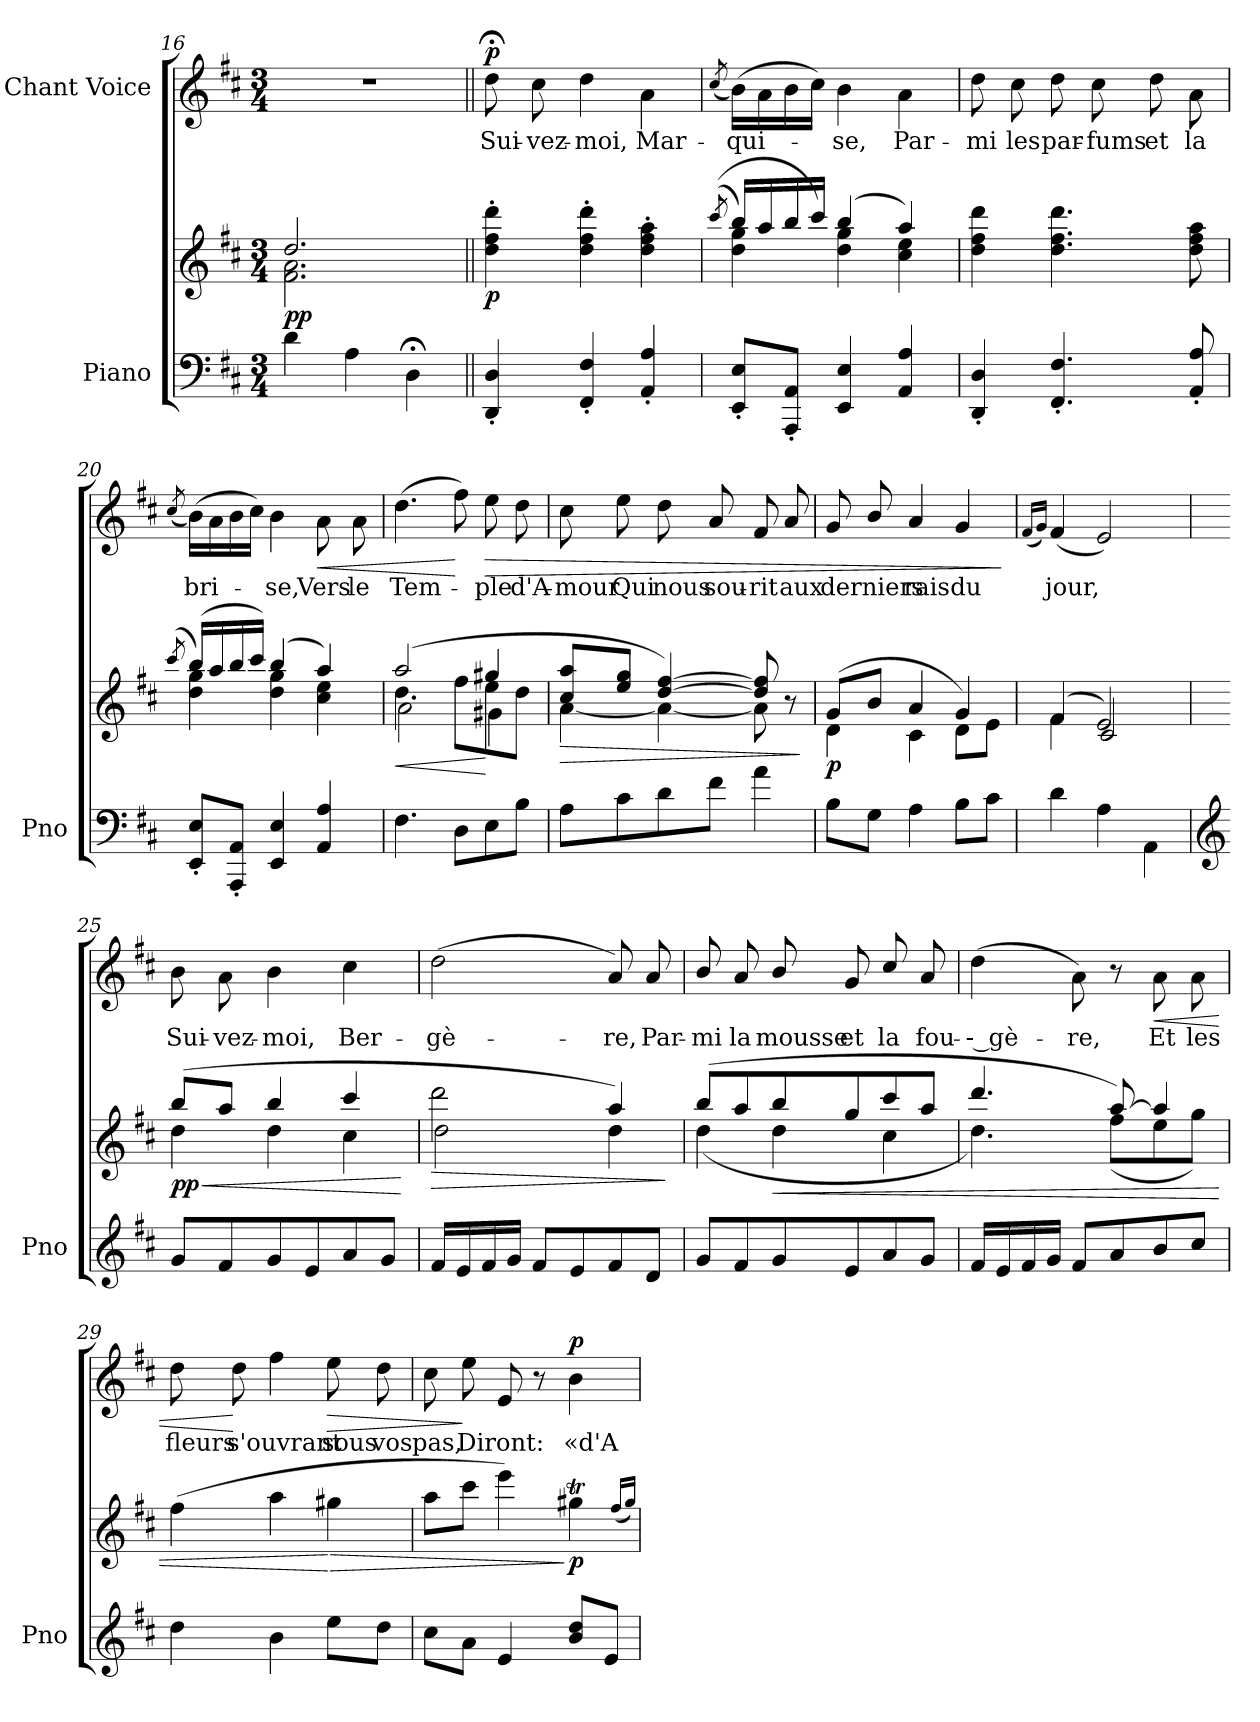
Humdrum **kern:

**kern	**kern	**dynam	**kern	**text	**dynam
*part2	*part2	*part2	*part1	*part1	*part1
*staff3	*staff2	*staff2/3	*staff1	*staff1	*staff1
*I"Piano	*	*	*I"Chant Voice	*	*
*I'Pno	*	*	*	*	*
*clefF4	*clefG2	*	*clefG2	*	*
*k[f#c#]	*k[f#c#]	*	*k[f#c#]	*	*
*M3/4	*M3/4	*	*M3/4	*	*
=16	=16	=16	=16	=16	=16
*	*^	*	*	*	*
!	!	!	!LO:DY:b	!	!	!
4d\	2.dd/	2.f#\ 2.a\	pp	2.r	.	.
4A\	.	.	.	.	.	.
4D;<\	.	.	.	.	.	.
*	*v	*v	*	*	*	*
=17||	=17||	=17||	=17||	=17||	=17||
!	!	!LO:DY:b	!	!	!LO:DY:a
4DD/' 4D/'	4dd\' 4ff#\' 4ddd\'	p	8dd;<\	Sui-	p
.	.	.	8cc#\	-vez-	.
4FF#/' 4F#/'	4dd\' 4ff#\' 4ddd\'	.	4dd\	-moi,	.
4AA/' 4A/'	4dd\' 4ff#\' 4aa\'	.	4a\	Mar-	.
=18	=18	=18	=18	=18	=18
.	((>8qccc#/	.	(8qcc#/	.	.
*	*^	*	*	*	*
8EE/' 8E/'L	16bb/LL)	4dd\ 4gg\	.	(>16b\LL)	-qui-	.
.	16aa/	.	.	16a\	.	.
8AAA/' 8AA/'J	16bb/	.	.	16b\	.	.
.	16ccc#/JJ)	.	.	16cc#\JJ)	.	.
4EE/ 4E/	(4bb/	4dd\ 4gg\	.	4b\	-se,	.
4AA/ 4A/	4aa/)	4cc#\ 4ee\	.	4a\	Par-	.
*	*v	*v	*	*	*	*
=19	=19	=19	=19	=19	=19
4DD/' 4D/'	4dd\ 4ff#\ 4ddd\	.	8dd\	-mi	.
.	.	.	8cc#\	les	.
4.FF#/' 4.F#/'	4.dd\ 4.ff#\ 4.ddd\	.	8dd\	par-	.
.	.	.	8cc#\	-fums	.
.	.	.	8dd\	et	.
8AA/' 8A/'	8dd\ 8ff#\ 8aa\	.	8a\	la	.
=20	=20	=20	=20	=20	=20
.	(8qccc#/	.	(8qcc#/	.	.
*	*^	*	*	*	*
8EE/' 8E/'L	(16bb/LL)	4dd\ 4gg\	.	(16b\LL)	bri-	.
.	16aa/	.	.	16a\	.	.
8AAA/' 8AA/'J	16bb/	.	.	16b\	.	.
.	16ccc#/JJ)	.	.	16cc#\JJ)	.	.
4EE/ 4E/	(4bb/	4dd\ 4gg\	.	4b\	-se,	.
!	!	!	!	!	!	!LO:HP:b
4AA/ 4A/	4aa/)	4cc#\ 4ee\	.	8a\	Vers	<
.	.	.	.	8a\	le	.
*	*v	*v	*	*	*	*
=21	=21	=21	=21	=21	=21
!	!	!LO:HP:b	!	!	!
*	*^	*	*	*	*
*	*	*^	*	*	*	*
!	!	!	!	!LO:DY:n=1:a	!	!	!
!	!	!	!	!LO:DY:n=2:a	!	!	!
4.F#\	(2aa/	4.dd\	2a\	< other-dynamics f	(4.dd\	Tem-	.
8D\L	.	8ff#\L	.	.	8ff#\)	.	[
!	!	!	!	!	!	!	!LO:HP:b
8E\	4gg#X/	8ee\	4g#X\	[	8ee\	-ple	>
8B\J	.	8dd\J	.	.	8dd\	d'A-	.
*	*	*v	*v	*	*	*	*
=22	=22	=22	=22	=22	=22	=22
!	!	!	!LO:HP:b	!	!	!
8A\L	8cc#/ 8aa/L	[4a\	>	8cc#\	-mour	.
8c#\	8ee/ 8gg/J	.	.	8ee\	Qui	.
8d\	[4dd/ [4ff#/)	4a\_	.	8dd\	nous	.
8f#\J	.	.	.	8a/	sou-	.
4a\	8dd/] 8ff#/]	8a\]	.	8f#/	-rit	.
.	8r	8ryy	.	8a/	aux	.
*	*v	*v	*	*	*	*
.	.	]	.	.	.
=23	=23	=23	=23	=23	=23
*	*^	*	*	*	*
!	!	!	!LO:DY:b	!	!	!
8B\L	(8g/L	4d\	p	8g/	derniers	.
8G\J	8b/J	.	.	8b/	.	.
4A\	4a/	4c#\	.	4a/	rais	.
8B\L	4g/)	8d\L	.	4g/	du	.
8c#\J	.	8e\J	.	.	.	.
*	*v	*v	*	*	*	*
.	.	.	.	.	]
=24	=24	=24	=24	=24	=24
.	.	.	(16qf#/LL	.	.
.	.	.	16qg/JJ)	.	.
*	*^	*	*	*	*
4d\	(4f#/	4f#\	.	(4f#/	jour,	.
4A\	2e/)	2c#/	.	2e/)	.	.
4AA\	.	.	.	.	.	.
=25	=25	=25	=25	=25	=25	=25
*clefG2	*	*	*	*	*	*
!	!	!	!LO:HP:b	!	!	!
!	!	!	!LO:DY:n=1:b	!	!	!
8g/L	(8bb/L	4dd\	< pp	8b\	Sui-	.
8f#/	8aa/J	.	.	8a\	-vez-	.
8g/	4bb/	4dd\	.	4b\	-moi,	.
8e/	.	.	.	.	.	.
8a/	4ccc#/	4cc#\	.	4cc#\	Ber-	.
8g/J	.	.	.	.	.	.
*	*v	*v	*	*	*	*
.	.	[	.	.	.
=26	=26	=26	=26	=26	=26
!	!	!LO:HP:b	!	!	!
*	*^	*	*	*	*
16f#/LL	2ddd\	2dd\	>	(2dd\	-gè-	.
16e/	.	.	.	.	.	.
16f#/	.	.	.	.	.	.
16g/JJ	.	.	.	.	.	.
8f#/L	.	.	.	.	.	.
8e/	.	.	.	.	.	.
8f#/	4aa/)	4dd\	.	8a/)	-re,	.
8d/J	.	.	.	8a/	Par-	.
*	*v	*v	*	*	*	*
.	.	]	.	.	.
=27	=27	=27	=27	=27	=27
*	*^	*	*	*	*
!	!	!	!LO:DY:b	!	!	!
!	!	!	!LO:DY:n=1:b	!	!	!
8g/L	(8bb/L	(4dd\	other-dynamics f	8b/	-mi	.
8f#/	8aa/	.	.	8a/	la	.
!	!	!	!LO:HP:b	!	!	!
8g/	8bb/	4dd\	<	8b/	mousse	.
8e/	8gg/	.	.	8g/	et	.
8a/	8ccc#/	4cc#\	.	8cc#/	la	.
8g/J	8aa/J	.	.	8a/	fou-	.
=28	=28	=28	=28	=28	=28	=28
16f#/LL	4.ddd/	4.dd\)	.	(4dd\	-- gè-	.
16e/	.	.	.	.	.	.
16f#/	.	.	.	.	.	.
16g/JJ	.	.	.	.	.	.
8f#/L	.	.	.	8a\)	-re,	.
8a/	[8aa/)	(8ff#\L	.	8r	.	.
!	!	!	!	!	!	!LO:HP:b
8b/	4aa/]	8ee\	.	8a\	Et	<
8cc#/J	.	8gg\J)	.	8a\	les	.
*	*v	*v	*	*	*	*
=29	=29	=29	=29	=29	=29
4dd\	(4ff#\	.	8dd\	fleurs	.
.	.	.	8dd\	s'ouvrant	[
4b\	4aa\	.	4ff#\	.	.
!	!	!LO:HP:n=1:b	!	!	!LO:HP:b
8ee\L	4gg#X\	[ >	8ee\	sous	>
8dd\J	.	.	8dd\	vos	.
=30	=30	=30	=30	=30	=30
8cc#\L	8aa\L	.	8cc#\	pas,	.
8a\J	8ccc#\J	.	8ee\	Diront:	]
4e/	4eee\)	.	8e/	.	.
.	.	.	8r	.	.
!	!	!LO:DY:n=1:b	!	!	!LO:DY:a
8b/ 8dd/L	4gg#Xt\	] p	4b\	«d'A-	p
8e/J	.	.	.	.	.
.	(16qff#/LL	.	.	.	.
.	16qgg#/JJ)	.	.	.	.
=	=	=	=	=	=
*-	*-	*-	*-	*-	*-
